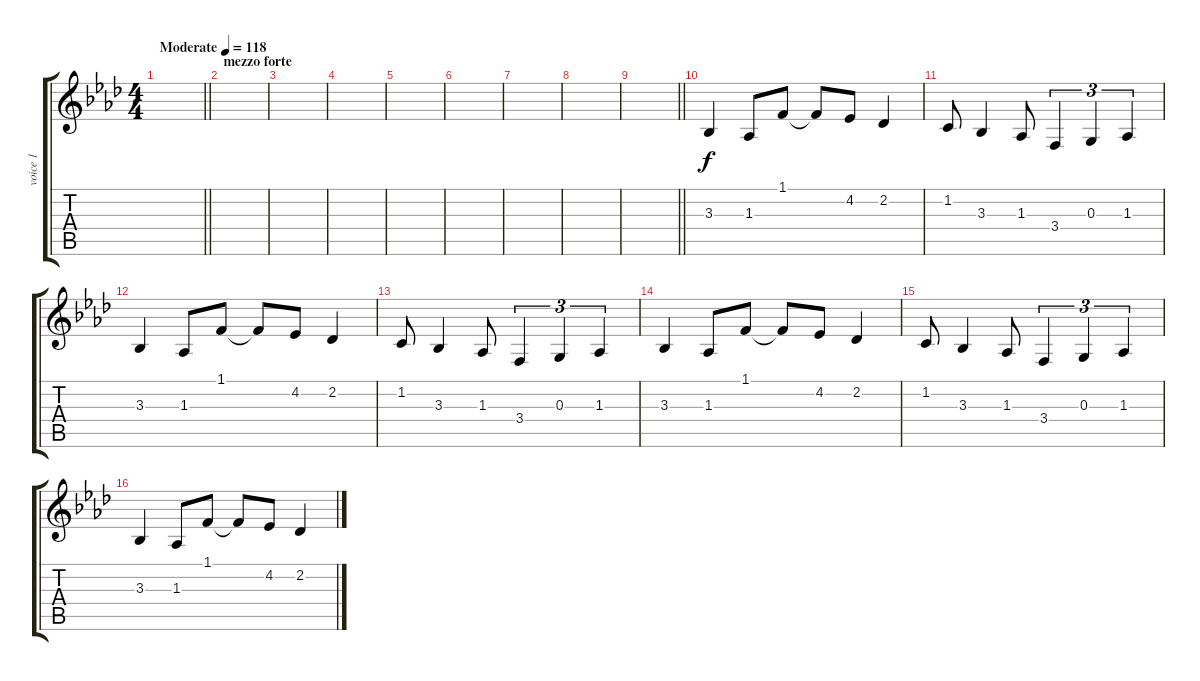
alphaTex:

\track ("voice 1" "voice 1") {instrument clarinet}
\staff {score tabs}
\tuning (E4 B3 G3 D3 A2 E2) {hide}
\ts (4 4)
\tempo (118 "Moderate")
\clef g2
\barLineRight lightlight
\ks ab
|
\section ("" "mezzo forte")
|
|
|
|
|
|
|
\barLineRight lightlight
|
3.3.4 1.3.8 1.1.8 1.1{t}.8 4.2.8 2.2.4 |
1.2.8 3.3.4 1.3.8 3.4.4{tu (3 2)} 0.3.4{tu (3 2)} 1.3.4{tu (3 2)} |
3.3.4 1.3.8 1.1.8 1.1{t}.8 4.2.8 2.2.4 |
1.2.8 3.3.4 1.3.8 3.4.4{tu (3 2)} 0.3.4{tu (3 2)} 1.3.4{tu (3 2)} |
3.3.4 1.3.8 1.1.8 1.1{t}.8 4.2.8 2.2.4 |
1.2.8 3.3.4 1.3.8 3.4.4{tu (3 2)} 0.3.4{tu (3 2)} 1.3.4{tu (3 2)} |
3.3.4 1.3.8 1.1.8 1.1{t}.8 4.2.8 2.2.4
